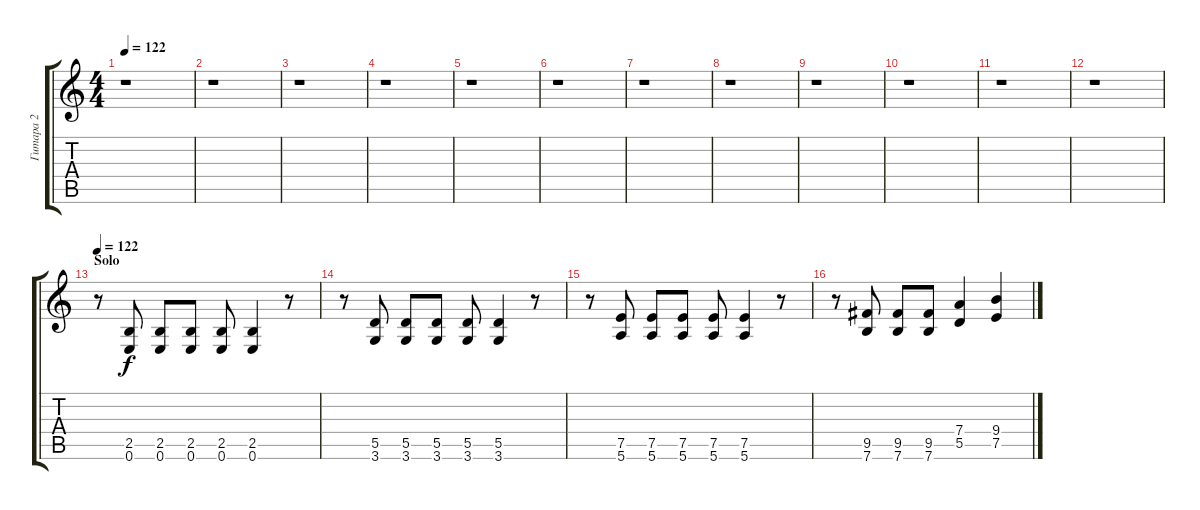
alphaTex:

\track ("Гитара 2" "Гитара 2") {instrument distortionguitar}
\staff {score tabs}
\tuning (E4 B3 G3 D3 A2 E2) {hide}
\ts (4 4)
\tempo 122
\clef g2
\ks c
r.1{dy f} |
r.1 |
r.1 |
r.1 |
r.1 |
r.1 |
r.1 |
r.1 |
r.1 |
r.1 |
r.1 |
r.1 |
\section ("" "Solo")
\tempo 122
r.8 (2.5 0.6).8 (2.5 0.6).8 (2.5 0.6).8 (2.5 0.6).8 (2.5 0.6).4 r.8 |
r.8 (5.5 3.6).8 (5.5 3.6).8 (5.5 3.6).8 (5.5 3.6).8 (5.5 3.6).4 r.8 |
r.8 (7.5 5.6).8 (7.5 5.6).8 (7.5 5.6).8 (7.5 5.6).8 (7.5 5.6).4 r.8 |
r.8 (9.5 7.6).8 (9.5 7.6).8 (9.5 7.6).8 (7.4 5.5).4 (9.4 7.5).4
